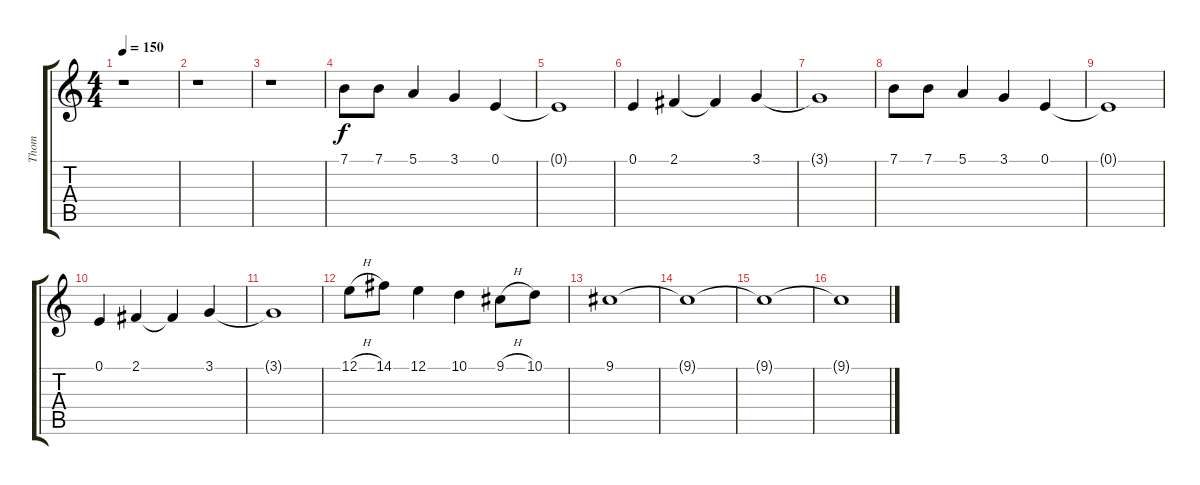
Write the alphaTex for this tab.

\track ("Thom" "Thom") {instrument synthvoice}
\staff {score tabs}
\tuning (E4 B3 G3 D3 A2 E2) {hide}
\ts (4 4)
\tempo 150
\clef g2
\ks c
r.1{dy f} |
r.1 |
r.1 |
7.1.8 7.1.8 5.1.4 3.1.4 0.1.4 |
0.1{t}.1 |
0.1.4 2.1.4 2.1{t}.4 3.1.4 |
3.1{t}.1 |
7.1.8 7.1.8 5.1.4 3.1.4 0.1.4 |
0.1{t}.1 |
0.1.4 2.1.4 2.1{t}.4 3.1.4 |
3.1{t}.1 |
12.1{h}.8 14.1.8 12.1.4 10.1.4 9.1{h}.8 10.1.8 |
9.1.1 |
9.1{t}.1 |
9.1{t}.1 |
9.1{t}.1
